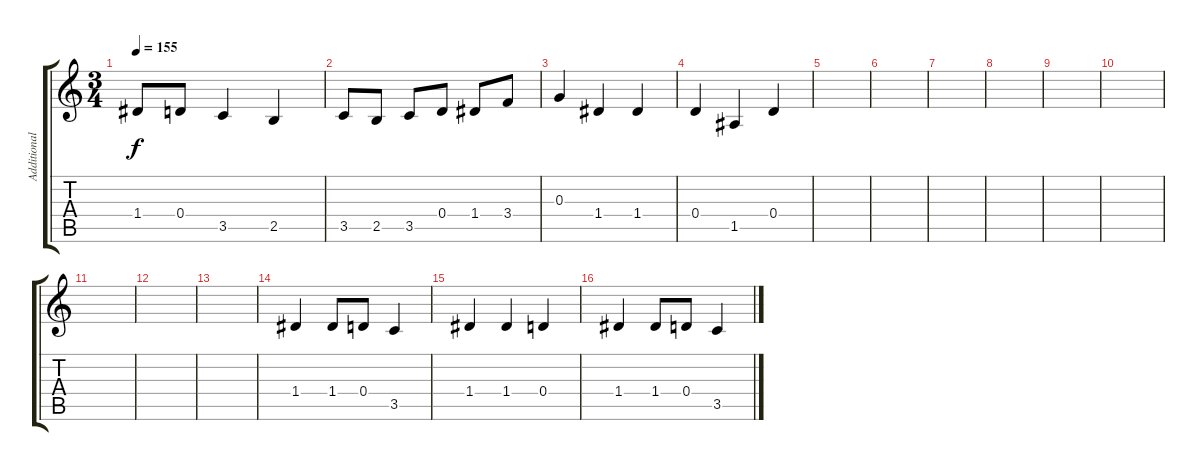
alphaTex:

\track ("Additional Guitar" "Additional") {instrument distortionguitar}
\staff {score tabs}
\tuning (E4 B3 G3 D3 A2 E2) {hide}
\ts (3 4)
\tempo 155
\clef g2
\ks c
1.4.8{dy f} 0.4.8 3.5.4 2.5.4 |
3.5.8 2.5.8 3.5.8 0.4.8 1.4.8 3.4.8 |
0.3.4 1.4.4 1.4.4 |
0.4.4 1.5.4 0.4.4 |
|
|
|
|
|
|
|
|
|
1.4.4{instrument acousticguitarsteel} 1.4.8 0.4.8 3.5.4 |
1.4.4 1.4.4 0.4.4 |
1.4.4 1.4.8 0.4.8 3.5.4
